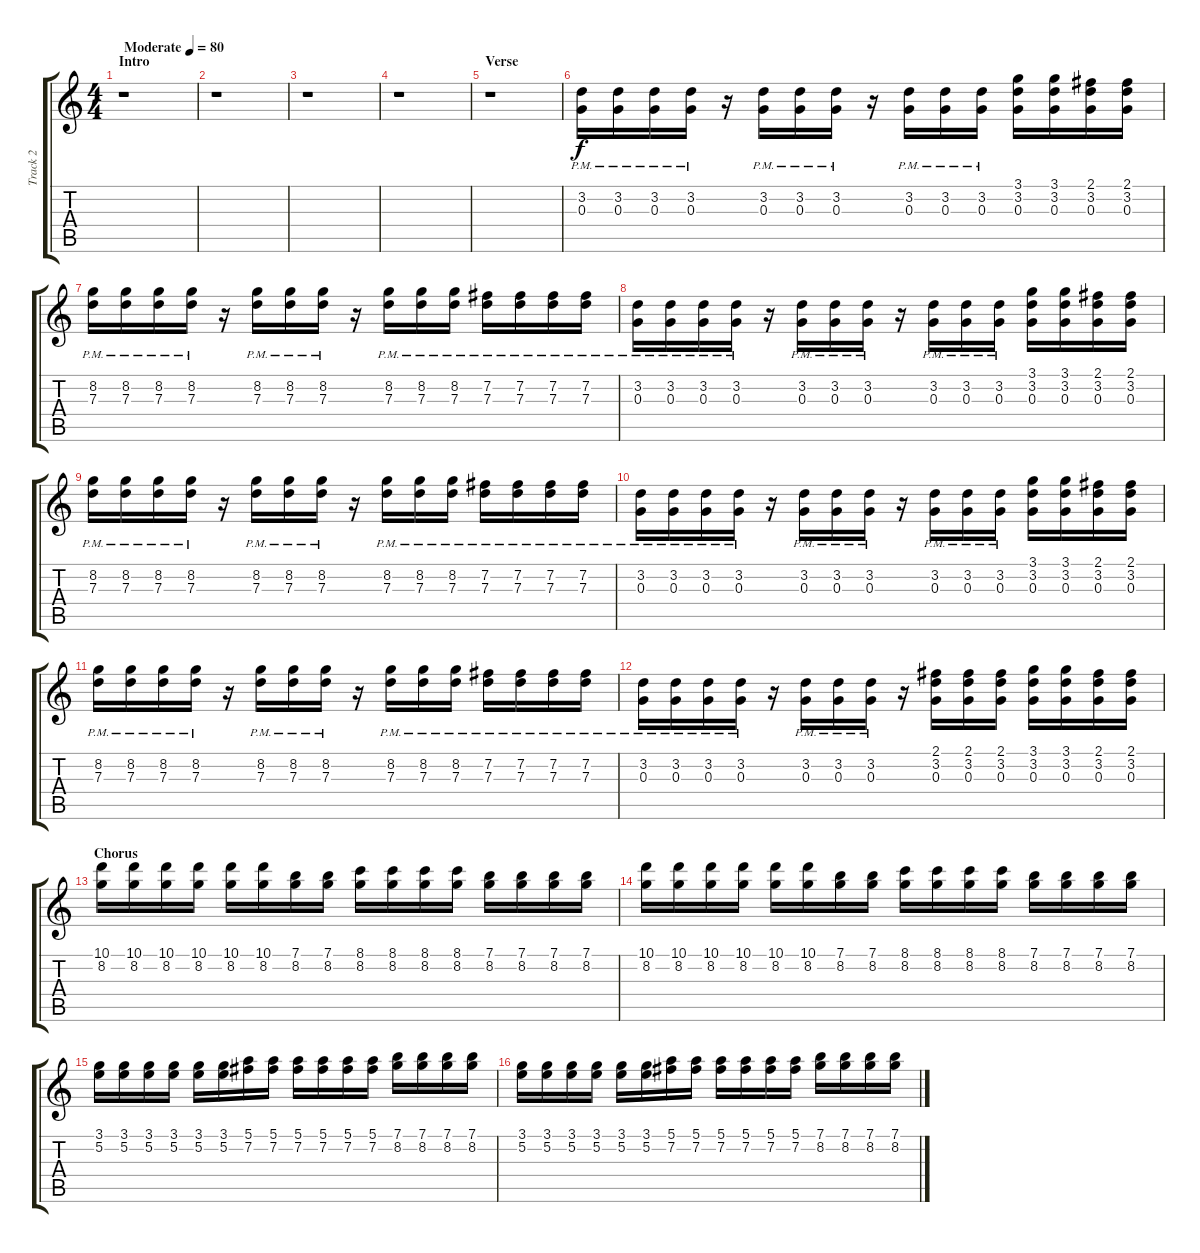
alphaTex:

\track ("Track 2" "Track 2") {instrument overdrivenguitar}
\staff {score tabs}
\tuning (E4 B3 G3 D3 A2 D2) {hide}
\ts (4 4)
\section ("" "Intro")
\tempo (80 "Moderate")
\clef g2
\ks c
r.1{dy f instrument overdrivenguitar} |
r.1 |
r.1 |
r.1 |
\section ("" "Verse")
r.1 |
(3.2{pm} 0.3{pm}).16 (3.2{pm} 0.3{pm}).16 (3.2{pm} 0.3{pm}).16 (3.2{pm} 0.3{pm}).16 r.16 (3.2{pm} 0.3{pm}).16 (3.2{pm} 0.3{pm}).16 (3.2{pm} 0.3{pm}).16 r.16 (3.2{pm} 0.3{pm}).16 (3.2{pm} 0.3{pm}).16 (3.2{pm} 0.3{pm}).16 (3.1 3.2 0.3).16 (3.1 3.2 0.3).16 (2.1 3.2 0.3).16 (2.1 3.2 0.3).16 |
(8.2{pm} 7.3{pm}).16 (8.2{pm} 7.3{pm}).16 (8.2{pm} 7.3{pm}).16 (8.2{pm} 7.3{pm}).16 r.16 (8.2{pm} 7.3{pm}).16 (8.2{pm} 7.3{pm}).16 (8.2{pm} 7.3{pm}).16 r.16 (8.2{pm} 7.3{pm}).16 (8.2{pm} 7.3{pm}).16 (8.2{pm} 7.3{pm}).16 (7.2{pm} 7.3{pm}).16 (7.2{pm} 7.3{pm}).16 (7.2{pm} 7.3{pm}).16 (7.2{pm} 7.3{pm}).16 |
(3.2{pm} 0.3{pm}).16 (3.2{pm} 0.3{pm}).16 (3.2{pm} 0.3{pm}).16 (3.2{pm} 0.3{pm}).16 r.16 (3.2{pm} 0.3{pm}).16 (3.2{pm} 0.3{pm}).16 (3.2{pm} 0.3{pm}).16 r.16 (3.2{pm} 0.3{pm}).16 (3.2{pm} 0.3{pm}).16 (3.2{pm} 0.3{pm}).16 (3.1 3.2 0.3).16 (3.1 3.2 0.3).16 (2.1 3.2 0.3).16 (2.1 3.2 0.3).16 |
(8.2{pm} 7.3{pm}).16 (8.2{pm} 7.3{pm}).16 (8.2{pm} 7.3{pm}).16 (8.2{pm} 7.3{pm}).16 r.16 (8.2{pm} 7.3{pm}).16 (8.2{pm} 7.3{pm}).16 (8.2{pm} 7.3{pm}).16 r.16 (8.2{pm} 7.3{pm}).16 (8.2{pm} 7.3{pm}).16 (8.2{pm} 7.3{pm}).16 (7.2{pm} 7.3{pm}).16 (7.2{pm} 7.3{pm}).16 (7.2{pm} 7.3{pm}).16 (7.2{pm} 7.3{pm}).16 |
(3.2{pm} 0.3{pm}).16 (3.2{pm} 0.3{pm}).16 (3.2{pm} 0.3{pm}).16 (3.2{pm} 0.3{pm}).16 r.16 (3.2{pm} 0.3{pm}).16 (3.2{pm} 0.3{pm}).16 (3.2{pm} 0.3{pm}).16 r.16 (3.2{pm} 0.3{pm}).16 (3.2{pm} 0.3{pm}).16 (3.2{pm} 0.3{pm}).16 (3.1 3.2 0.3).16 (3.1 3.2 0.3).16 (2.1 3.2 0.3).16 (2.1 3.2 0.3).16 |
(8.2{pm} 7.3{pm}).16 (8.2{pm} 7.3{pm}).16 (8.2{pm} 7.3{pm}).16 (8.2{pm} 7.3{pm}).16 r.16 (8.2{pm} 7.3{pm}).16 (8.2{pm} 7.3{pm}).16 (8.2{pm} 7.3{pm}).16 r.16 (8.2{pm} 7.3{pm}).16 (8.2{pm} 7.3{pm}).16 (8.2{pm} 7.3{pm}).16 (7.2{pm} 7.3{pm}).16 (7.2{pm} 7.3{pm}).16 (7.2{pm} 7.3{pm}).16 (7.2{pm} 7.3{pm}).16 |
(3.2{pm} 0.3{pm}).16 (3.2{pm} 0.3{pm}).16 (3.2{pm} 0.3{pm}).16 (3.2{pm} 0.3{pm}).16 r.16 (3.2{pm} 0.3{pm}).16 (3.2{pm} 0.3{pm}).16 (3.2{pm} 0.3{pm}).16 r.16 (2.1 3.2 0.3).16 (2.1 3.2 0.3).16 (2.1 3.2 0.3).16 (3.1 3.2 0.3).16 (3.1 3.2 0.3).16 (2.1 3.2 0.3).16 (2.1 3.2 0.3).16 |
\section ("" "Chorus")
(10.1 8.2).16 (10.1 8.2).16 (10.1 8.2).16 (10.1 8.2).16 (10.1 8.2).16 (10.1 8.2).16 (7.1 8.2).16 (7.1 8.2).16 (8.1 8.2).16 (8.1 8.2).16 (8.1 8.2).16 (8.1 8.2).16 (7.1 8.2).16 (7.1 8.2).16 (7.1 8.2).16 (7.1 8.2).16 |
(10.1 8.2).16 (10.1 8.2).16 (10.1 8.2).16 (10.1 8.2).16 (10.1 8.2).16 (10.1 8.2).16 (7.1 8.2).16 (7.1 8.2).16 (8.1 8.2).16 (8.1 8.2).16 (8.1 8.2).16 (8.1 8.2).16 (7.1 8.2).16 (7.1 8.2).16 (7.1 8.2).16 (7.1 8.2).16 |
(3.1 5.2).16 (3.1 5.2).16 (3.1 5.2).16 (3.1 5.2).16 (3.1 5.2).16 (3.1 5.2).16 (5.1 7.2).16 (5.1 7.2).16 (5.1 7.2).16 (5.1 7.2).16 (5.1 7.2).16 (5.1 7.2).16 (7.1 8.2).16 (7.1 8.2).16 (7.1 8.2).16 (7.1 8.2).16 |
(3.1 5.2).16 (3.1 5.2).16 (3.1 5.2).16 (3.1 5.2).16 (3.1 5.2).16 (3.1 5.2).16 (5.1 7.2).16 (5.1 7.2).16 (5.1 7.2).16 (5.1 7.2).16 (5.1 7.2).16 (5.1 7.2).16 (7.1 8.2).16 (7.1 8.2).16 (7.1 8.2).16 (7.1 8.2).16
